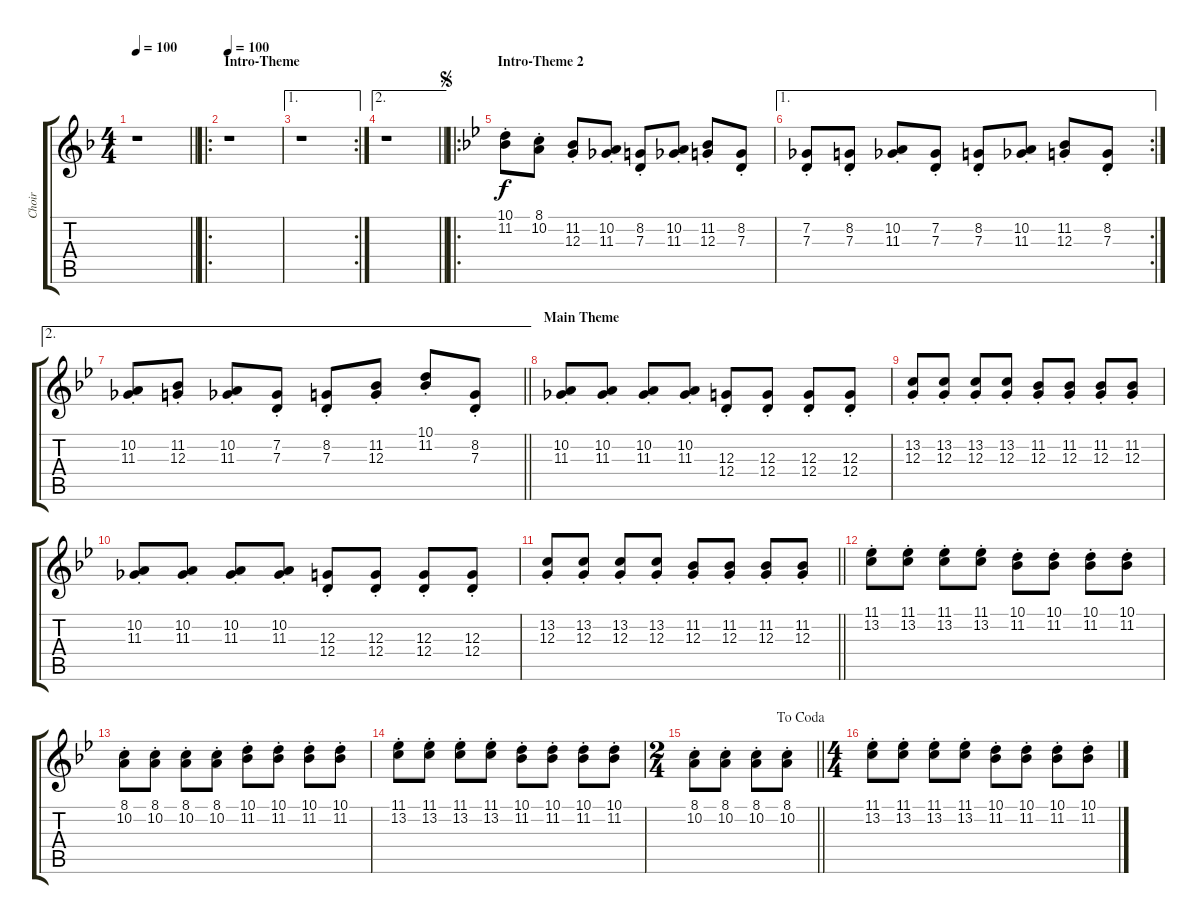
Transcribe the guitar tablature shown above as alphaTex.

\track ("Choir" "Choir") {instrument choiraahs}
\staff {score tabs}
\tuning (E4 B3 G3 D3 A2 E2) {hide}
\ts (4 4)
\tempo 100
\clef g2
\barLineRight lightlight
\ks dminor
r.1{dy f} |
\ro
\section ("" "Intro-Theme")
\tempo 100
r.1{volume 8} |
\ae 1
\rc 2
r.1 |
\ae 2
\barLineRight lightlight
r.1 |
\ro
\section ("" "Intro-Theme 2")
\jump segno
\ks bb
(10.1{st} 11.2{st}).8 (8.1{st} 10.2{st}).8 (11.2{st} 12.3{st}).8 (10.2{st} 11.3{st}).8 (8.2{st} 7.3{st}).8 (10.2{st} 11.3{st}).8 (11.2{st} 12.3{st}).8 (8.2{st} 7.3{st}).8 |
\ae 1
\rc 2
(7.2{st} 7.3{st}).8 (8.2{st} 7.3{st}).8 (10.2{st} 11.3{st}).8 (7.2{st} 7.3{st}).8 (8.2{st} 7.3{st}).8 (10.2{st} 11.3{st}).8 (11.2{st} 12.3{st}).8 (8.2{st} 7.3{st}).8 |
\ae 2
\barLineRight lightlight
(10.2{st} 11.3{st}).8 (11.2{st} 12.3{st}).8 (10.2{st} 11.3{st}).8 (7.2{st} 7.3{st}).8 (8.2{st} 7.3{st}).8 (11.2{st} 12.3{st}).8 (10.1{st} 11.2{st}).8 (8.2{st} 7.3{st}).8 |
\section ("" "Main Theme")
(10.2{st} 11.3{st}).8 (10.2{st} 11.3{st}).8 (10.2{st} 11.3{st}).8 (10.2{st} 11.3{st}).8 (12.3{st} 12.4{st}).8 (12.3{st} 12.4{st}).8 (12.3{st} 12.4{st}).8 (12.3{st} 12.4{st}).8 |
(13.2{st} 12.3{st}).8 (13.2{st} 12.3{st}).8 (13.2{st} 12.3{st}).8 (13.2{st} 12.3{st}).8 (11.2{st} 12.3{st}).8 (11.2{st} 12.3{st}).8 (11.2{st} 12.3{st}).8 (11.2{st} 12.3{st}).8 |
(10.2{st} 11.3{st}).8 (10.2{st} 11.3{st}).8 (10.2{st} 11.3{st}).8 (10.2{st} 11.3{st}).8 (12.3{st} 12.4{st}).8 (12.3{st} 12.4{st}).8 (12.3{st} 12.4{st}).8 (12.3{st} 12.4{st}).8 |
\barLineRight lightlight
(13.2{st} 12.3{st}).8 (13.2{st} 12.3{st}).8 (13.2{st} 12.3{st}).8 (13.2{st} 12.3{st}).8 (11.2{st} 12.3{st}).8 (11.2{st} 12.3{st}).8 (11.2{st} 12.3{st}).8 (11.2{st} 12.3{st}).8 |
\section ("" "")
(11.1{st} 13.2{st}).8 (11.1{st} 13.2{st}).8 (11.1{st} 13.2{st}).8 (11.1{st} 13.2{st}).8 (10.1{st} 11.2{st}).8 (10.1{st} 11.2{st}).8 (10.1{st} 11.2{st}).8 (10.1{st} 11.2{st}).8 |
(8.1{st} 10.2{st}).8 (8.1{st} 10.2{st}).8 (8.1{st} 10.2{st}).8 (8.1{st} 10.2{st}).8 (10.1{st} 11.2{st}).8 (10.1{st} 11.2{st}).8 (10.1{st} 11.2{st}).8 (10.1{st} 11.2{st}).8 |
(11.1{st} 13.2{st}).8 (11.1{st} 13.2{st}).8 (11.1{st} 13.2{st}).8 (11.1{st} 13.2{st}).8 (10.1{st} 11.2{st}).8 (10.1{st} 11.2{st}).8 (10.1{st} 11.2{st}).8 (10.1{st} 11.2{st}).8 |
\ts (2 4)
\jump dacoda
\barLineRight lightlight
(8.1{st} 10.2{st}).8 (8.1{st} 10.2{st}).8 (8.1{st} 10.2{st}).8 (8.1{st} 10.2{st}).8 |
\ts (4 4)
\section ("" "")
(11.1{st} 13.2{st}).8 (11.1{st} 13.2{st}).8 (11.1{st} 13.2{st}).8 (11.1{st} 13.2{st}).8 (10.1{st} 11.2{st}).8 (10.1{st} 11.2{st}).8 (10.1{st} 11.2{st}).8 (10.1{st} 11.2{st}).8
